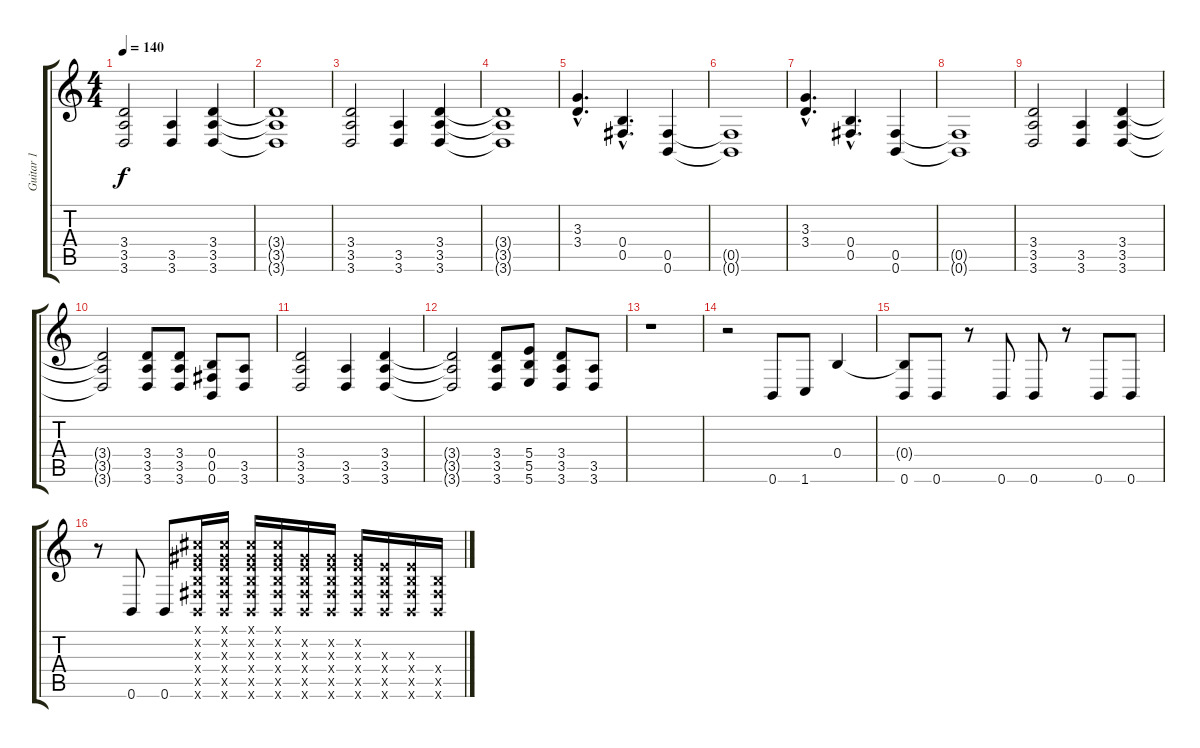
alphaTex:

\track ("Guitar 1" "Guitar 1") {instrument distortionguitar}
\staff {score tabs}
\tuning (Db4 Ab3 E3 B2 Gb2 B1) {hide}
\ts (4 4)
\tempo 140
\clef g2
\ks c
(3.4 3.5 3.6).2{dy f} (3.5 3.6).4 (3.4 3.5 3.6).4 |
(3.4{t} 3.5{t} 3.6{t}).1 |
(3.4 3.5 3.6).2 (3.5 3.6).4 (3.4 3.5 3.6).4 |
(3.4{t} 3.5{t} 3.6{t}).1 |
(3.3{hac} 3.4{hac}).4{d} (0.4{hac} 0.5{hac}).4{d} (0.5 0.6).4 |
(0.5{t} 0.6{t}).1 |
(3.3{hac} 3.4{hac}).4{d} (0.4{hac} 0.5{hac}).4{d} (0.5 0.6).4 |
(0.5{t} 0.6{t}).1 |
(3.4 3.5 3.6).2 (3.5 3.6).4 (3.4 3.5 3.6).4 |
(3.4{t} 3.5{t} 3.6{t}).2 (3.4 3.5 3.6).8 (3.4 3.5 3.6).8 (0.4 0.5 0.6).8 (3.5 3.6).8 |
(3.4 3.5 3.6).2 (3.5 3.6).4 (3.4 3.5 3.6).4 |
(3.4{t} 3.5{t} 3.6{t}).2 (3.4 3.5 3.6).8 (5.4 5.5 5.6).8 (3.4 3.5 3.6).8 (3.5 3.6).8 |
r.1 |
r.2 0.6.8 1.6.8 0.4.4 |
(0.4{t} 0.6).8 0.6.8 r.8 0.6.8 0.6.8 r.8 0.6.8 0.6.8 |
r.8 0.6.8 0.6.8 (0.1{x} 0.2{x} 0.3{x} 0.4{x} 0.5{x} 0.6{x}).16 (0.1{x} 0.2{x} 0.3{x} 0.4{x} 0.5{x} 0.6{x}).16 (0.1{x} 0.2{x} 0.3{x} 0.4{x} 0.5{x} 0.6{x}).16 (0.1{x} 0.2{x} 0.3{x} 0.4{x} 0.5{x} 0.6{x}).16 (0.2{x} 0.3{x} 0.4{x} 0.5{x} 0.6{x}).16 (0.2{x} 0.3{x} 0.4{x} 0.5{x} 0.6{x}).16 (0.2{x} 0.3{x} 0.4{x} 0.5{x} 0.6{x}).16 (0.3{x} 0.4{x} 0.5{x} 0.6{x}).16 (0.3{x} 0.4{x} 0.5{x} 0.6{x}).16 (0.4{x} 0.5{x} 0.6{x}).16
